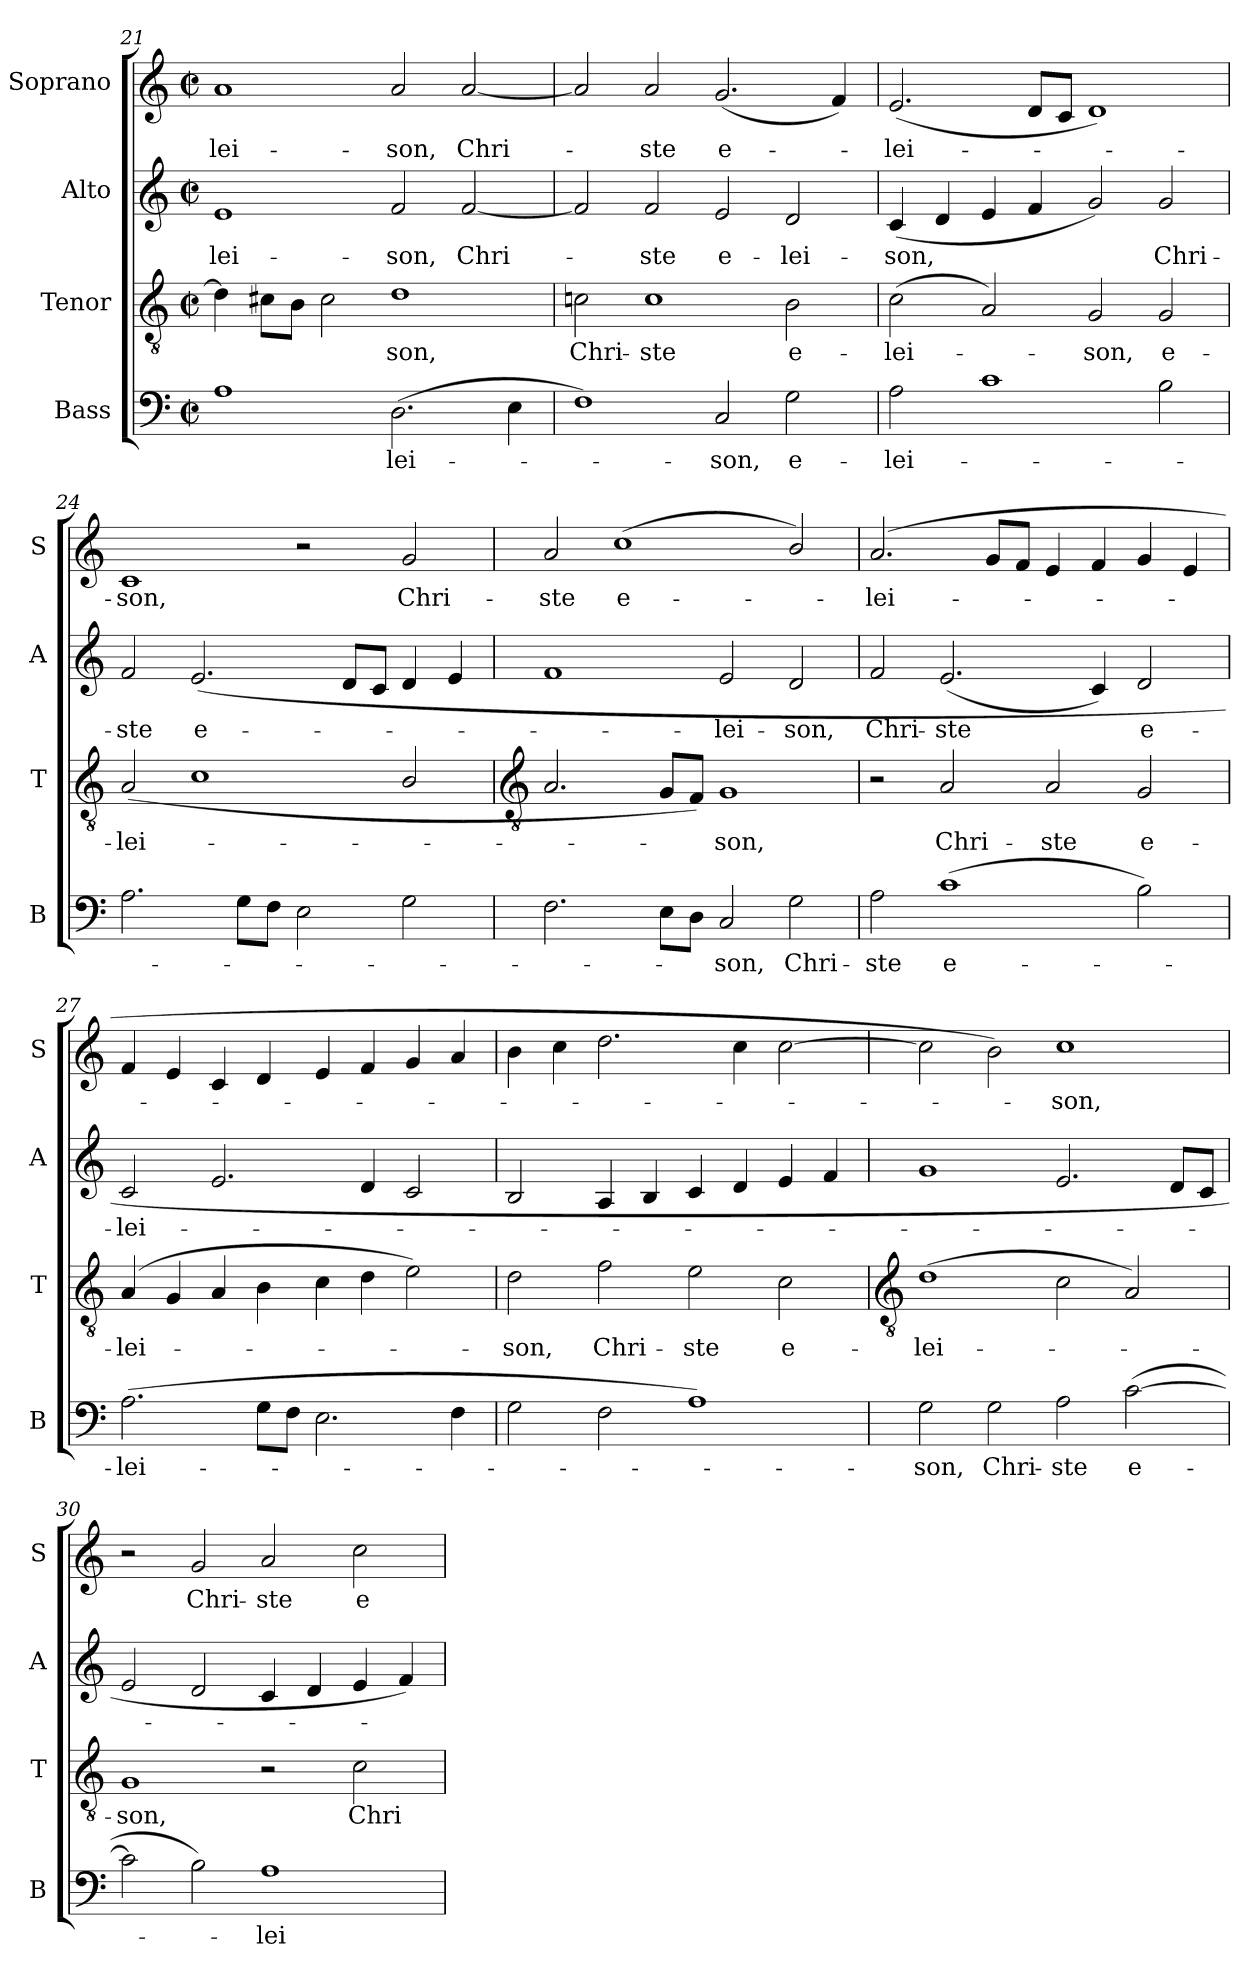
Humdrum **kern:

**kern	**text	**kern	**text	**kern	**text	**kern	**text
*part4	*part4	*part3	*part3	*part2	*part2	*part1	*part1
*staff4	*staff4	*staff3	*staff3	*staff2	*staff2	*staff1	*staff1
*I"Bass	*	*I"Tenor	*	*I"Alto	*	*I"Soprano	*
*I'B	*	*I'T	*	*I'A	*	*I'S	*
!!LO:LB:g=z
*clefF4	*	*clefGv2	*	*clefG2	*	*clefG2	*
*k[]	*	*k[]	*	*k[]	*	*k[]	*
*C:	*	*C:	*	*C:	*	*C:	*
*M4/2	*	*M4/2	*	*M4/2	*	*M4/2	*
*met(c|)	*	*met(c|)	*	*met(c|)	*	*met(c|)	*
=21	=21	=21	=21	=21	=21	=21	=21
!	!	!	!	!	!LO:LY:b	!	!LO:LY:b
1A	.	4d]	.	1e	-lei-	1a	-lei-
.	.	8c#L	.	.	.	.	.
.	.	8BJ	.	.	.	.	.
.	.	2c#	.	.	.	.	.
!	!LO:LY:b	!	!LO:LY:b	!	!LO:LY:b	!	!LO:LY:b
(>2.D	lei-	1d	son,	2f	-son,	2a	-son,
!	!	!	!	!	!LO:LY:b	!	!LO:LY:b
.	.	.	.	[2f	Chri-	[2a	Chri-
4E	.	.	.	.	.	.	.
=22	=22	=22	=22	=22	=22	=22	=22
!	!	!	!LO:LY:b	!	!	!	!
1F)	.	2cn	Chri-	2f]	.	2a]	.
!	!	!	!LO:LY:b	!	!LO:LY:b	!	!LO:LY:b
.	.	1c	-ste	2f	ste	2a	ste
!	!LO:LY:b	!	!	!	!LO:LY:b	!	!LO:LY:b
2C	son,	.	.	2e	e-	(<2.g	e-
!	!LO:LY:b	!	!LO:LY:b	!	!LO:LY:b	!	!
2G	e-	2B	e-	2d	-lei-	.	.
.	.	.	.	.	.	4f)	.
=23	=23	=23	=23	=23	=23	=23	=23
!	!LO:LY:b	!	!LO:LY:b	!	!LO:LY:b	!	!LO:LY:b
2A	-lei-	(<2c	-lei-	(<4c	-son,	(<2.e	lei-
.	.	.	.	4d	.	.	.
1c	.	2A)	.	4e	.	.	.
.	.	.	.	4f	.	8dL	.
.	.	.	.	.	.	8cJ	.
!	!	!	!LO:LY:b	!	!	!	!
.	.	2G	son,	2g)	.	1d)	.
!	!	!	!LO:LY:b	!	!LO:LY:b	!	!
2B	.	2G	e-	2g	Chri-	.	.
=24	=24	=24	=24	=24	=24	=24	=24
!	!	!	!LO:LY:b	!	!LO:LY:b	!	!LO:LY:b
2.A	.	(<2A	-lei-	2f	-ste	1c	son,
!	!	!	!	!	!LO:LY:b	!	!
.	.	1c/	.	(<2.e	e-	.	.
8GL	.	.	.	.	.	.	.
8FJ	.	.	.	.	.	.	.
2E	.	.	.	.	.	2r	.
.	.	.	.	8dL	.	.	.
.	.	.	.	8cJ	.	.	.
!	!	!	!	!	!	!	!LO:LY:b
2G	.	2B/	.	4d	.	2g	Chri-
.	.	.	.	4e	.	.	.
!!LO:LB:g=z
=25	=25	=25	=25	=25	=25	=25	=25
*	*	*clefGv2	*	*	*	*	*
!	!	!	!	!	!	!	!LO:LY:b
2.F	.	2.A	.	1f	.	2a	-ste
!	!	!	!	!	!	!	!LO:LY:b
.	.	.	.	.	.	(<1cc	e-
8EL	.	8GL	.	.	.	.	.
8DJ	.	8FJ)	.	.	.	.	.
!	!LO:LY:b	!	!LO:LY:b	!	!LO:LY:b	!	!
2C	son,	1G	son,	2e	lei-	.	.
!	!LO:LY:b	!	!	!	!LO:LY:b	!	!
2G	Chri-	.	.	2d	-son,	2b/)	.
=26	=26	=26	=26	=26	=26	=26	=26
!	!LO:LY:b	!	!	!	!LO:LY:b	!	!LO:LY:b
2A	-ste	2r	.	2f	Chri-	(>2.a	lei-
!	!LO:LY:b	!	!LO:LY:b	!	!LO:LY:b	!	!
(>1c	e-	2A	Chri-	(<2.e	-ste	.	.
.	.	.	.	.	.	8gL	.
.	.	.	.	.	.	8fJ	.
!	!	!	!LO:LY:b	!	!	!	!
.	.	2A	-ste	.	.	4e	.
.	.	.	.	4c)	.	4f	.
!	!	!	!LO:LY:b	!	!LO:LY:b	!	!
2B)	.	2G	e-	2d	e-	4g	.
.	.	.	.	.	.	4e	.
=27	=27	=27	=27	=27	=27	=27	=27
!	!LO:LY:b	!	!LO:LY:b	!	!LO:LY:b	!	!
(>2.A	lei-	(>4A	-lei-	2c	-lei-	4f	.
.	.	4G	.	.	.	4e	.
.	.	4A	.	2.e	.	4c	.
8GL	.	4B	.	.	.	4d	.
8FJ	.	.	.	.	.	.	.
2.E	.	4c	.	.	.	4e	.
.	.	4d	.	4d	.	4f	.
.	.	2e)	.	2c	.	4g	.
4F	.	.	.	.	.	4a	.
=28	=28	=28	=28	=28	=28	=28	=28
!	!	!	!LO:LY:b	!	!	!	!
2G	.	2d	son,	2B	.	4b	.
.	.	.	.	.	.	4cc	.
!	!	!	!LO:LY:b	!	!	!	!
2F	.	2f	Chri-	4A	.	2.dd	.
.	.	.	.	4B	.	.	.
!	!	!	!LO:LY:b	!	!	!	!
1A)	.	2e	-ste	4c	.	.	.
.	.	.	.	4d	.	4cc	.
!	!	!	!LO:LY:b	!	!	!	!
.	.	2c	e-	4e	.	[2cc	.
.	.	.	.	4f	.	.	.
!!LO:LB:g=z
=29	=29	=29	=29	=29	=29	=29	=29
*	*	*clefGv2	*	*	*	*	*
!	!LO:LY:b	!	!LO:LY:b	!	!	!	!
2G	son,	(>1d	-lei-	1g	.	2cc]	.
!	!LO:LY:b	!	!	!	!	!	!
2G	Chri-	.	.	.	.	2b)	.
!	!LO:LY:b	!	!	!	!	!	!LO:LY:b
2A	-ste	2c	.	2.e	.	1cc	son,
!	!LO:LY:b	!	!	!	!	!	!
(>[2c	e-	2A)	.	.	.	.	.
.	.	.	.	8dL	.	.	.
.	.	.	.	8cJ	.	.	.
=30	=30	=30	=30	=30	=30	=30	=30
!	!	!	!LO:LY:b	!	!	!	!
2c]	.	1G	son,	2e	.	2r	.
!	!	!	!	!	!	!	!LO:LY:b
2B)	.	.	.	2d	.	2g	Chri-
!	!LO:LY:b	!	!	!	!	!	!LO:LY:b
1A	lei-	2r	.	4c	.	2a	-ste
.	.	.	.	4d	.	.	.
!	!	!	!LO:LY:b	!	!	!	!LO:LY:b
.	.	2c	Chri-	4e	.	2cc	e-
.	.	.	.	4f)	.	.	.
=	=	=	=	=	=	=	=
*-	*-	*-	*-	*-	*-	*-	*-
